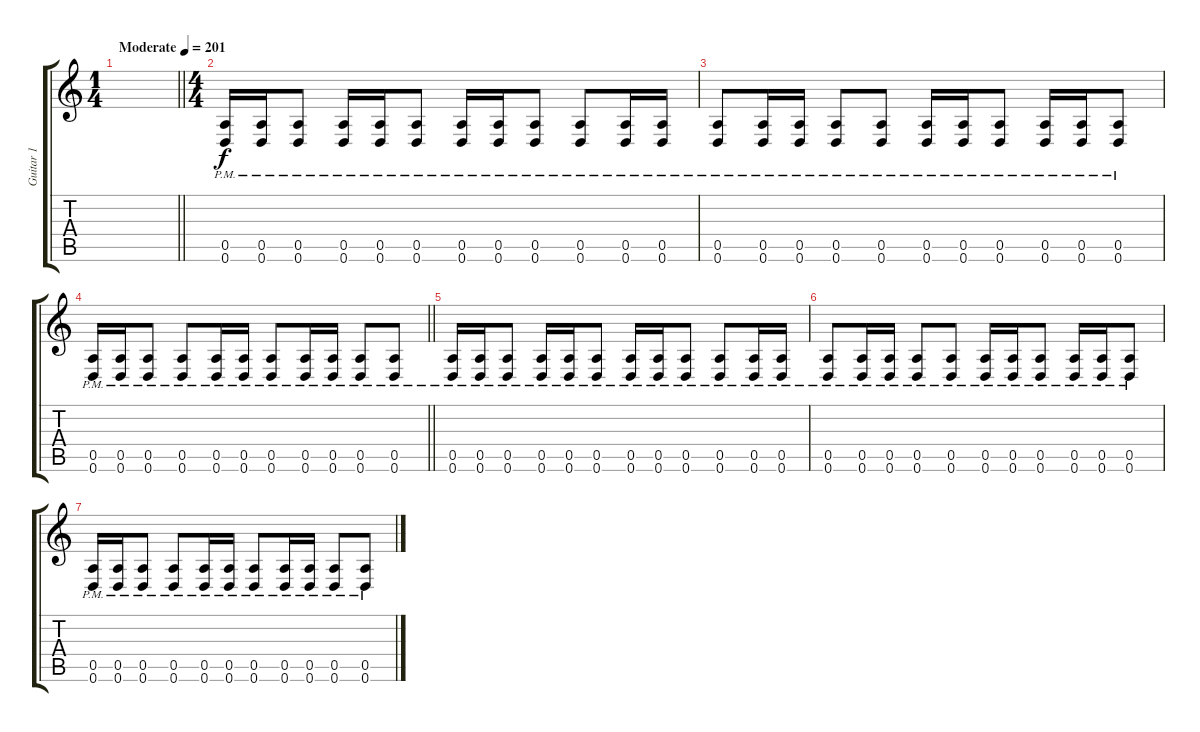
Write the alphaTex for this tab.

\track ("Guitar 1" "Guitar 1") {instrument distortionguitar}
\staff {score tabs}
\tuning (E4 B3 G3 D3 A2 D2) {hide}
\ts (1 4)
\tempo (201 "Moderate")
\clef g2
\barLineRight lightlight
\ks c
|
\ts (4 4)
(0.5{pm} 0.6{pm}).16 (0.5{pm} 0.6{pm}).16 (0.5{pm} 0.6{pm}).8 (0.5{pm} 0.6{pm}).16 (0.5{pm} 0.6{pm}).16 (0.5{pm} 0.6{pm}).8 (0.5{pm} 0.6{pm}).16 (0.5{pm} 0.6{pm}).16 (0.5{pm} 0.6{pm}).8 (0.5{pm} 0.6{pm}).8 (0.5{pm} 0.6{pm}).16 (0.5{pm} 0.6{pm}).16 |
(0.5{pm} 0.6{pm}).8 (0.5{pm} 0.6{pm}).16 (0.5{pm} 0.6{pm}).16 (0.5{pm} 0.6{pm}).8 (0.5{pm} 0.6{pm}).8 (0.5{pm} 0.6{pm}).16 (0.5{pm} 0.6{pm}).16 (0.5{pm} 0.6{pm}).8 (0.5{pm} 0.6{pm}).16 (0.5{pm} 0.6{pm}).16 (0.5{pm} 0.6{pm}).8 |
\barLineRight lightlight
(0.5{pm} 0.6{pm}).16 (0.5{pm} 0.6{pm}).16 (0.5{pm} 0.6{pm}).8 (0.5{pm} 0.6{pm}).8 (0.5{pm} 0.6{pm}).16 (0.5{pm} 0.6{pm}).16 (0.5{pm} 0.6{pm}).8 (0.5{pm} 0.6{pm}).16 (0.5{pm} 0.6{pm}).16 (0.5{pm} 0.6{pm}).8 (0.5{pm} 0.6{pm}).8 |
(0.5{pm} 0.6{pm}).16 (0.5{pm} 0.6{pm}).16 (0.5{pm} 0.6{pm}).8 (0.5{pm} 0.6{pm}).16 (0.5{pm} 0.6{pm}).16 (0.5{pm} 0.6{pm}).8 (0.5{pm} 0.6{pm}).16 (0.5{pm} 0.6{pm}).16 (0.5{pm} 0.6{pm}).8 (0.5{pm} 0.6{pm}).8 (0.5{pm} 0.6{pm}).16 (0.5{pm} 0.6{pm}).16 |
(0.5{pm} 0.6{pm}).8 (0.5{pm} 0.6{pm}).16 (0.5{pm} 0.6{pm}).16 (0.5{pm} 0.6{pm}).8 (0.5{pm} 0.6{pm}).8 (0.5{pm} 0.6{pm}).16 (0.5{pm} 0.6{pm}).16 (0.5{pm} 0.6{pm}).8 (0.5{pm} 0.6{pm}).16 (0.5{pm} 0.6{pm}).16 (0.5{pm} 0.6{pm}).8 |
(0.5{pm} 0.6{pm}).16 (0.5{pm} 0.6{pm}).16 (0.5{pm} 0.6{pm}).8 (0.5{pm} 0.6{pm}).8 (0.5{pm} 0.6{pm}).16 (0.5{pm} 0.6{pm}).16 (0.5{pm} 0.6{pm}).8 (0.5{pm} 0.6{pm}).16 (0.5{pm} 0.6{pm}).16 (0.5{pm} 0.6{pm}).8 (0.5{pm} 0.6{pm}).8
